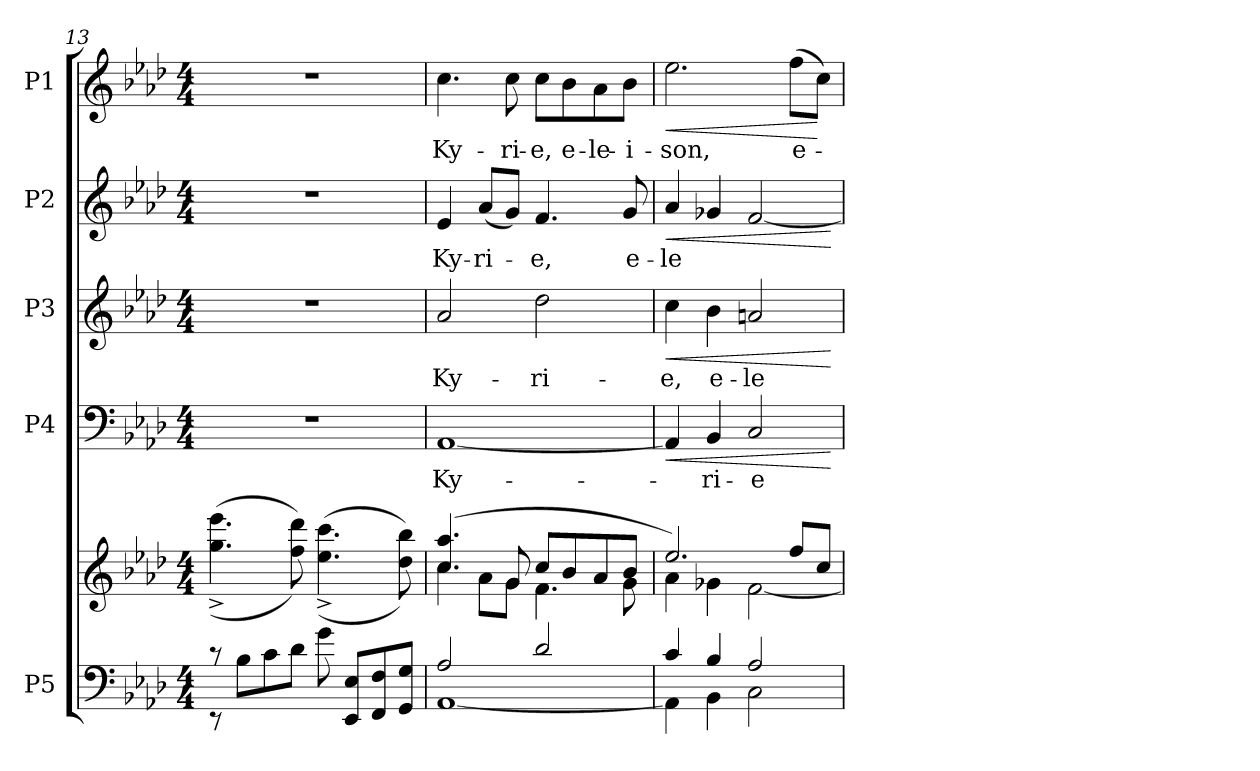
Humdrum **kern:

**kern	**kern	**kern	**text	**dynam	**kern	**text	**dynam	**kern	**text	**dynam	**kern	**text	**dynam
*part5	*part5	*part4	*part4	*part4	*part3	*part3	*part3	*part2	*part2	*part2	*part1	*part1	*part1
*staff6	*staff5	*staff4	*staff4	*staff4	*staff3	*staff3	*staff3	*staff2	*staff2	*staff2	*staff1	*staff1	*staff1
*I"P5	*	*I"P4	*	*	*I"P3	*	*	*I"P2	*	*	*I"P1	*	*
*clefF4	*clefG2	*clefF4	*	*	*clefG2	*	*	*clefG2	*	*	*clefG2	*	*
*	*	*	*	*	*ITrd7c12	*	*	*	*	*	*	*	*
*k[b-e-a-d-]	*k[b-e-a-d-]	*k[b-e-a-d-]	*	*	*k[b-e-a-d-]	*	*	*k[b-e-a-d-]	*	*	*k[b-e-a-d-]	*	*
*A-:	*A-:	*A-:	*	*	*A-:	*	*	*A-:	*	*	*A-:	*	*
*M4/4	*M4/4	*M4/4	*	*	*M4/4	*	*	*M4/4	*	*	*M4/4	*	*
=13	=13	=13	=13	=13	=13	=13	=13	=13	=13	=13	=13	=13	=13
*^	*^	*	*	*	*	*	*	*	*	*	*	*	*
8rc	8rEE	1ryy	(>(<4.gg\^ 4.eee-\^	1r	.	.	1r	.	.	1r	.	.	1r	.	.
2ryy	8B-\L	.	.	.	.	.	.	.	.	.	.	.	.	.	.
.	8c\	.	.	.	.	.	.	.	.	.	.	.	.	.	.
.	8d-\J	.	8ff\ 8ddd-\))	.	.	.	.	.	.	.	.	.	.	.	.
.	8g\	.	(>(<4.ee-\^ 4.ccc\^	.	.	.	.	.	.	.	.	.	.	.	.
8EE-/ 8E-/L	4.ryy	.	.	.	.	.	.	.	.	.	.	.	.	.	.
8FF/ 8F/	.	.	.	.	.	.	.	.	.	.	.	.	.	.	.
8GG/ 8G/J	.	.	8dd-\ 8bb-\))	.	.	.	.	.	.	.	.	.	.	.	.
=14	=14	=14	=14	=14	=14	=14	=14	=14	=14	=14	=14	=14	=14	=14	=14
!	!	!	!	!	!LO:LY:b	!	!	!LO:LY:b	!	!	!LO:LY:b	!	!	!LO:LY:b	!
2A-/	[1AA-	(>4.cc/ 4.aa-/	4cc\	[1AA-	Ky-	.	2A-/	Ky-	.	4e-/	Ky-	.	4.cc\	Ky-	.
!	!	!	!	!	!	!	!	!	!	!	!LO:LY:b	!	!	!	!
.	.	.	8a-\L	.	.	.	.	.	.	(<8a-/L	-ri-	.	.	.	.
!	!	!	!	!	!	!	!	!	!	!	!	!	!	!LO:LY:b	!
.	.	8g/	8g\J	.	.	.	.	.	.	8g/J)	.	.	8cc\	-ri-	.
!	!	!	!	!	!	!	!	!LO:LY:b	!	!	!LO:LY:b	!	!	!LO:LY:b	!
2d-/	.	8cc/L	4.f\	.	.	.	2d-\	-ri-	.	4.f/	-e,	.	8cc\L	-e,	.
!	!	!	!	!	!	!	!	!	!	!	!	!	!	!LO:LY:b	!
.	.	8b-/	.	.	.	.	.	.	.	.	.	.	8b-\	e-	.
!	!	!	!	!	!	!	!	!	!	!	!	!	!	!LO:LY:b	!
.	.	8a-/	.	.	.	.	.	.	.	.	.	.	8a-\	-le-	.
!	!	!	!	!	!	!	!	!	!	!	!LO:LY:b	!	!	!LO:LY:b	!
.	.	8b-/J	8g\	.	.	.	.	.	.	8g/	e-	.	8b-\J	-i-	.
=15	=15	=15	=15	=15	=15	=15	=15	=15	=15	=15	=15	=15	=15	=15	=15
!	!	!	!	!	!	!LO:HP:b	!	!LO:LY:b	!LO:HP:b	!	!LO:LY:b	!LO:HP:b	!	!LO:LY:b	!LO:HP:b
4c/	4AA-\]	2.ee-/)	4a-\	4AA-/]	.	<	4c\	-e,	<	4a-/	-le	<	2.ee-\	-son,	<
!	!	!	!	!	!LO:LY:b	!	!	!LO:LY:b	!	!	!	!	!	!	!
4B-/	4BB-\	.	4g-X\	4BB-/	-ri-	.	4B-\	e-	.	4g-X/	.	.	.	.	.
!	!	!	!	!	!LO:LY:b	!	!	!LO:LY:b	!	!	!	!	!	!	!
2A-/	2C\	.	[2f\	2C/	-e	.	2An/	-le-	.	[2f/	.	.	.	.	.
!	!	!	!	!	!	!	!	!	!	!	!	!	!	!LO:LY:b	!
.	.	8ff/L	.	.	.	.	.	.	.	.	.	.	(>8ff\L	e-	.
.	.	8cc/J	.	.	.	.	.	.	.	.	.	.	8cc\J)	.	[
*v	*v	*	*	*	*	*	*	*	*	*	*	*	*	*	*
*	*v	*v	*	*	*	*	*	*	*	*	*	*	*	*
.	.	.	.	[	.	.	[	.	.	[	.	.	.
=	=	=	=	=	=	=	=	=	=	=	=	=	=
*-	*-	*-	*-	*-	*-	*-	*-	*-	*-	*-	*-	*-	*-
